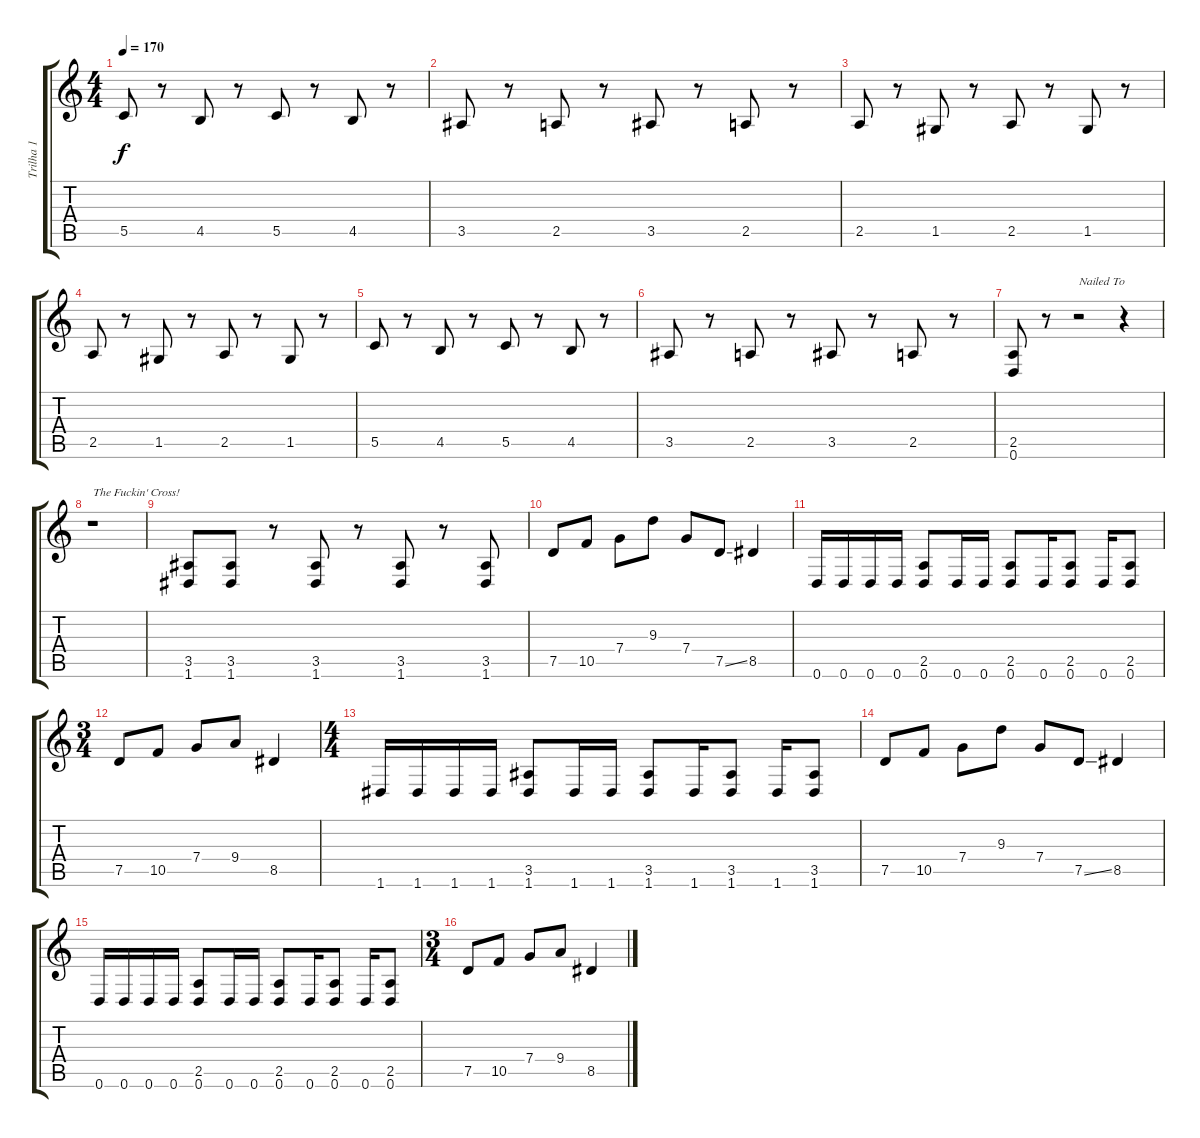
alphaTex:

\track ("Trilha 1" "Trilha 1") {instrument distortionguitar}
\staff {score tabs}
\tuning (D4 A3 F3 C3 G2 D2) {hide}
\ts (4 4)
\tempo 170
\clef g2
\ks c
5.5.8{dy f} r.8 4.5.8 r.8 5.5.8 r.8 4.5.8 r.8 |
3.5.8 r.8 2.5.8 r.8 3.5.8 r.8 2.5.8 r.8 |
2.5.8 r.8 1.5.8 r.8 2.5.8 r.8 1.5.8 r.8 |
2.5.8 r.8 1.5.8 r.8 2.5.8 r.8 1.5.8 r.8 |
5.5.8 r.8 4.5.8 r.8 5.5.8 r.8 4.5.8 r.8 |
3.5.8 r.8 2.5.8 r.8 3.5.8 r.8 2.5.8 r.8 |
(2.5 0.6).8 r.8 r.2{txt "Nailed To"} r.4 |
r.1{txt "The Fuckin' Cross!"} |
(3.5 1.6).8 (3.5 1.6).8 r.8 (3.5 1.6).8 r.8 (3.5 1.6).8 r.8 (3.5 1.6).8 |
7.5.8 10.5.8 7.4.8 9.3.8 7.4.8 7.5{ss}.8 8.5.4 |
0.6.16 0.6.16 0.6.16 0.6.16 (2.5 0.6).8 0.6.16 0.6.16 (2.5 0.6).8 0.6.16 (2.5 0.6).8 0.6.16 (2.5 0.6).8 |
\ts (3 4)
7.5.8 10.5.8 7.4.8 9.4.8 8.5.4 |
\ts (4 4)
1.6.16 1.6.16 1.6.16 1.6.16 (3.5 1.6).8 1.6.16 1.6.16 (3.5 1.6).8 1.6.16 (3.5 1.6).8 1.6.16 (3.5 1.6).8 |
7.5.8 10.5.8 7.4.8 9.3.8 7.4.8 7.5{ss}.8 8.5.4 |
0.6.16 0.6.16 0.6.16 0.6.16 (2.5 0.6).8 0.6.16 0.6.16 (2.5 0.6).8 0.6.16 (2.5 0.6).8 0.6.16 (2.5 0.6).8 |
\ts (3 4)
7.5.8 10.5.8 7.4.8 9.4.8 8.5.4
